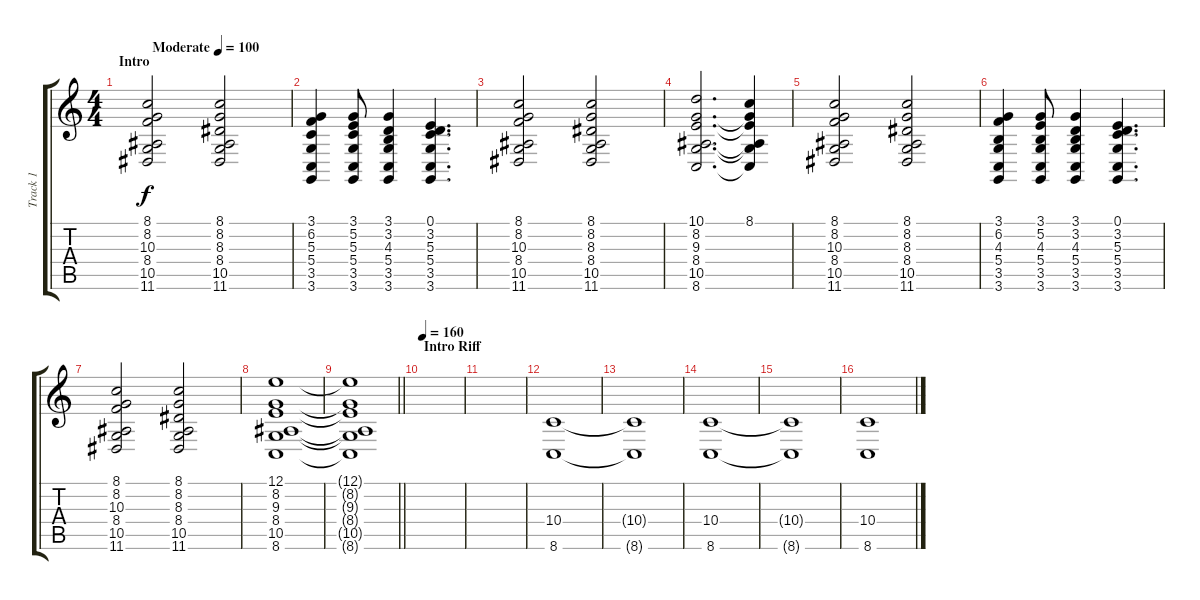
\track ("Track 1" "Track 1") {instrument lead3calliope}
\staff {score tabs}
\tuning (E4 B3 G3 D3 A2 E2) {hide}
\ts (4 4)
\section ("" "Intro")
\tempo (100 "Moderate")
\clef g2
\ks c
(8.1 8.2 10.3 8.4 10.5 11.6).2{dy f instrument lead3calliope} (8.1 8.2 8.3 8.4 10.5 11.6).2 |
(3.1 6.2 5.3 5.4 3.5 3.6).4 (3.1 5.2 5.3 5.4 3.5 3.6).8 (3.1 3.2 4.3 5.4 3.5 3.6).4 (0.1 3.2 5.3 5.4 3.5 3.6).4{d} |
(8.1 8.2 10.3 8.4 10.5 11.6).2 (8.1 8.2 8.3 8.4 10.5 11.6).2 |
(10.1 8.2 9.3 8.4 10.5 8.6).2{d} (8.1 8.2{t} 9.3{t} 8.4{t} 10.5{t} 8.6{t}).4 |
(8.1 8.2 10.3 8.4 10.5 11.6).2 (8.1 8.2 8.3 8.4 10.5 11.6).2 |
(3.1 6.2 4.3 5.4 3.5 3.6).4 (3.1 5.2 4.3 5.4 3.5 3.6).8 (3.1 3.2 4.3 5.4 3.5 3.6).4 (0.1 3.2 5.3 5.4 3.5 3.6).4{d} |
(8.1 8.2 10.3 8.4 10.5 11.6).2 (8.1 8.2 8.3 8.4 10.5 11.6).2 |
(12.1 8.2 9.3 8.4 10.5 8.6).1 |
\barLineRight lightlight
(12.1{t} 8.2{t} 9.3{t} 8.4{t} 10.5{t} 8.6{t}).1 |
\section ("" "Intro Riff")
\tempo 160
|
|
(10.4 8.6).1 |
(10.4{t} 8.6{t}).1 |
(10.4 8.6).1 |
(10.4{t} 8.6{t}).1 |
(10.4 8.6).1
